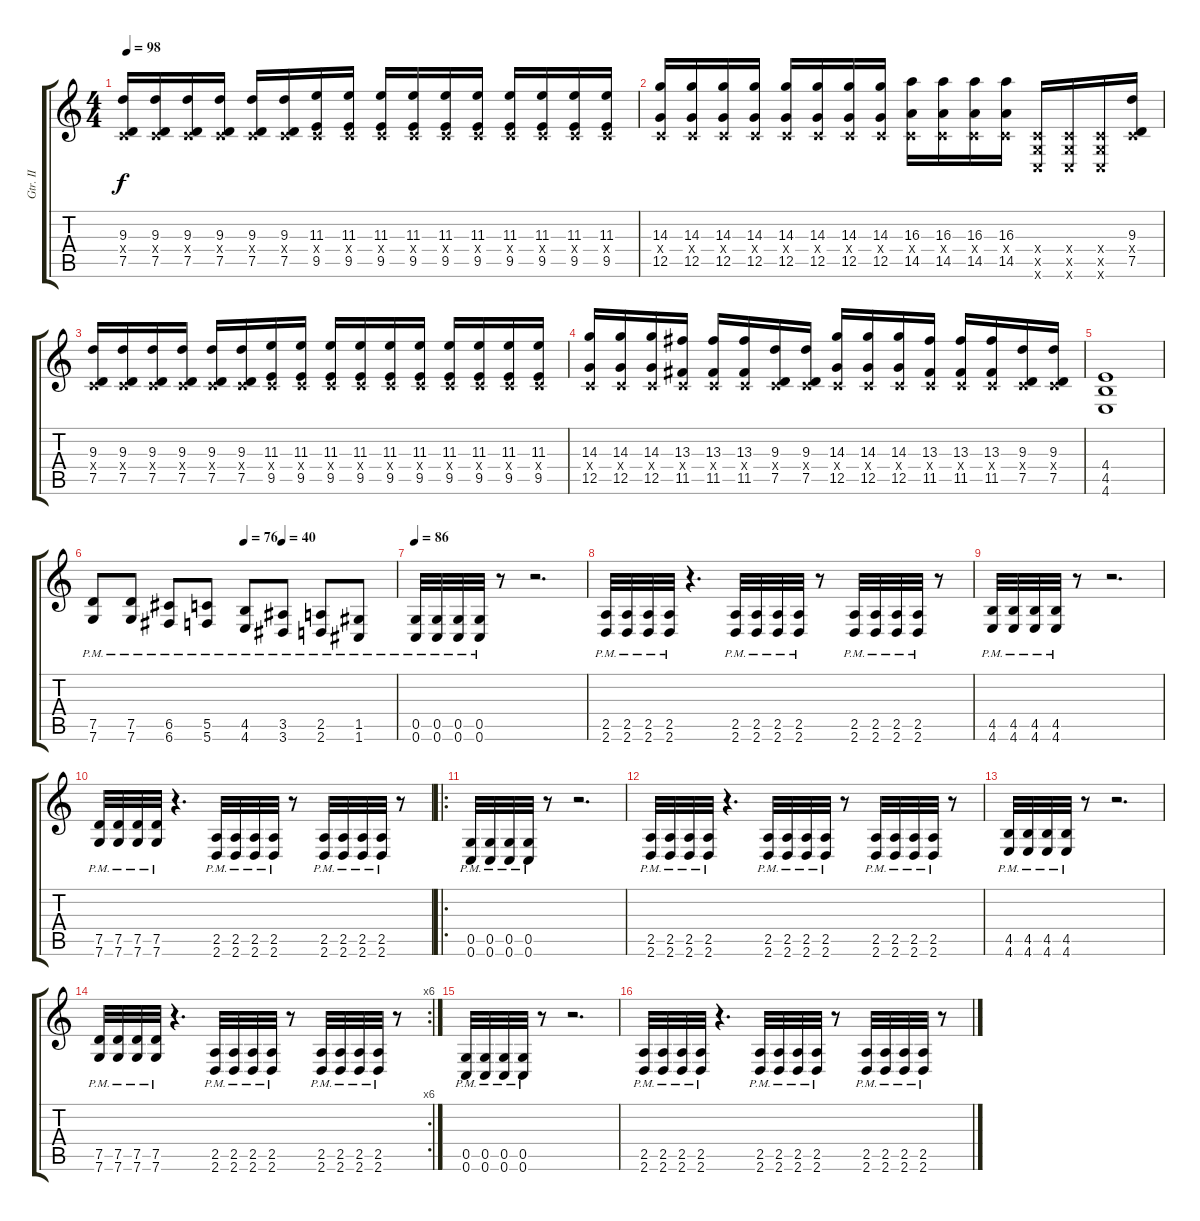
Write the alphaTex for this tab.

\track ("Gtr. II" "Gtr. II") {instrument overdrivenguitar}
\staff {score tabs}
\tuning (D4 A3 F3 C3 G2 C2) {hide}
\ts (4 4)
\tempo 98
\clef g2
\ks c
(9.3 0.4{x} 7.5).16{dy f} (9.3 0.4{x} 7.5).16 (9.3 0.4{x} 7.5).16 (9.3 0.4{x} 7.5).16 (9.3 0.4{x} 7.5).16 (9.3 0.4{x} 7.5).16 (11.3 0.4{x} 9.5).16 (11.3 0.4{x} 9.5).16 (11.3 0.4{x} 9.5).16 (11.3 0.4{x} 9.5).16 (11.3 0.4{x} 9.5).16 (11.3 0.4{x} 9.5).16 (11.3 0.4{x} 9.5).16 (11.3 0.4{x} 9.5).16 (11.3 0.4{x} 9.5).16 (11.3 0.4{x} 9.5).16 |
(14.3 0.4{x} 12.5).16 (14.3 0.4{x} 12.5).16 (14.3 0.4{x} 12.5).16 (14.3 0.4{x} 12.5).16 (14.3 0.4{x} 12.5).16 (14.3 0.4{x} 12.5).16 (14.3 0.4{x} 12.5).16 (14.3 0.4{x} 12.5).16 (16.3 0.4{x} 14.5).16 (16.3 0.4{x} 14.5).16 (16.3 0.4{x} 14.5).16 (16.3 0.4{x} 14.5).16 (0.4{x} 0.5{x} 0.6{x}).16 (0.4{x} 0.5{x} 0.6{x}).16 (0.4{x} 0.5{x} 0.6{x}).16 (9.3 0.4{x} 7.5).16 |
(9.3 0.4{x} 7.5).16 (9.3 0.4{x} 7.5).16 (9.3 0.4{x} 7.5).16 (9.3 0.4{x} 7.5).16 (9.3 0.4{x} 7.5).16 (9.3 0.4{x} 7.5).16 (11.3 0.4{x} 9.5).16 (11.3 0.4{x} 9.5).16 (11.3 0.4{x} 9.5).16 (11.3 0.4{x} 9.5).16 (11.3 0.4{x} 9.5).16 (11.3 0.4{x} 9.5).16 (11.3 0.4{x} 9.5).16 (11.3 0.4{x} 9.5).16 (11.3 0.4{x} 9.5).16 (11.3 0.4{x} 9.5).16 |
(14.3 0.4{x} 12.5).16 (14.3 0.4{x} 12.5).16 (14.3 0.4{x} 12.5).16 (13.3 0.4{x} 11.5).16 (13.3 0.4{x} 11.5).16 (13.3 0.4{x} 11.5).16 (9.3 0.4{x} 7.5).16 (9.3 0.4{x} 7.5).16 (14.3 0.4{x} 12.5).16 (14.3 0.4{x} 12.5).16 (14.3 0.4{x} 12.5).16 (13.3 0.4{x} 11.5).16 (13.3 0.4{x} 11.5).16 (13.3 0.4{x} 11.5).16 (9.3 0.4{x} 7.5).16 (9.3 0.4{x} 7.5).16 |
(4.4 4.5 4.6).1 |
\tempo (76 0.5)
\tempo (40 0.625)
(7.5{pm} 7.6{pm}).8 (7.5{pm} 7.6{pm}).8 (6.5{pm} 6.6{pm}).8 (5.5{pm} 5.6{pm}).8 (4.5{pm} 4.6{pm}).8 (3.5{pm} 3.6{pm}).8 (2.5{pm} 2.6{pm}).8 (1.5{pm} 1.6{pm}).8 |
\tempo 86
(0.5{pm} 0.6{pm}).32 (0.5{pm} 0.6{pm}).32 (0.5{pm} 0.6{pm}).32 (0.5{pm} 0.6{pm}).32 r.8 r.2{d} |
(2.5{pm} 2.6{pm}).32 (2.5{pm} 2.6{pm}).32 (2.5{pm} 2.6{pm}).32 (2.5{pm} 2.6{pm}).32 r.4{d} (2.5{pm} 2.6{pm}).32 (2.5{pm} 2.6{pm}).32 (2.5{pm} 2.6{pm}).32 (2.5{pm} 2.6{pm}).32 r.8 (2.5{pm} 2.6{pm}).32 (2.5{pm} 2.6{pm}).32 (2.5{pm} 2.6{pm}).32 (2.5{pm} 2.6{pm}).32 r.8 |
(4.5{pm} 4.6{pm}).32 (4.5{pm} 4.6{pm}).32 (4.5{pm} 4.6{pm}).32 (4.5{pm} 4.6{pm}).32 r.8 r.2{d} |
(7.5{pm} 7.6{pm}).32 (7.5{pm} 7.6{pm}).32 (7.5{pm} 7.6{pm}).32 (7.5{pm} 7.6{pm}).32 r.4{d} (2.5{pm} 2.6{pm}).32 (2.5{pm} 2.6{pm}).32 (2.5{pm} 2.6{pm}).32 (2.5{pm} 2.6{pm}).32 r.8 (2.5{pm} 2.6{pm}).32 (2.5{pm} 2.6{pm}).32 (2.5{pm} 2.6{pm}).32 (2.5{pm} 2.6{pm}).32 r.8 |
\ro
(0.5{pm} 0.6{pm}).32 (0.5{pm} 0.6{pm}).32 (0.5{pm} 0.6{pm}).32 (0.5{pm} 0.6{pm}).32 r.8 r.2{d} |
(2.5{pm} 2.6{pm}).32 (2.5{pm} 2.6{pm}).32 (2.5{pm} 2.6{pm}).32 (2.5{pm} 2.6{pm}).32 r.4{d} (2.5{pm} 2.6{pm}).32 (2.5{pm} 2.6{pm}).32 (2.5{pm} 2.6{pm}).32 (2.5{pm} 2.6{pm}).32 r.8 (2.5{pm} 2.6{pm}).32 (2.5{pm} 2.6{pm}).32 (2.5{pm} 2.6{pm}).32 (2.5{pm} 2.6{pm}).32 r.8 |
(4.5{pm} 4.6{pm}).32 (4.5{pm} 4.6{pm}).32 (4.5{pm} 4.6{pm}).32 (4.5{pm} 4.6{pm}).32 r.8 r.2{d} |
\rc 6
(7.5{pm} 7.6{pm}).32 (7.5{pm} 7.6{pm}).32 (7.5{pm} 7.6{pm}).32 (7.5{pm} 7.6{pm}).32 r.4{d} (2.5{pm} 2.6{pm}).32 (2.5{pm} 2.6{pm}).32 (2.5{pm} 2.6{pm}).32 (2.5{pm} 2.6{pm}).32 r.8 (2.5{pm} 2.6{pm}).32 (2.5{pm} 2.6{pm}).32 (2.5{pm} 2.6{pm}).32 (2.5{pm} 2.6{pm}).32 r.8 |
(0.5{pm} 0.6{pm}).32 (0.5{pm} 0.6{pm}).32 (0.5{pm} 0.6{pm}).32 (0.5{pm} 0.6{pm}).32 r.8 r.2{d} |
(2.5{pm} 2.6{pm}).32 (2.5{pm} 2.6{pm}).32 (2.5{pm} 2.6{pm}).32 (2.5{pm} 2.6{pm}).32 r.4{d} (2.5{pm} 2.6{pm}).32 (2.5{pm} 2.6{pm}).32 (2.5{pm} 2.6{pm}).32 (2.5{pm} 2.6{pm}).32 r.8 (2.5{pm} 2.6{pm}).32 (2.5{pm} 2.6{pm}).32 (2.5{pm} 2.6{pm}).32 (2.5{pm} 2.6{pm}).32 r.8
